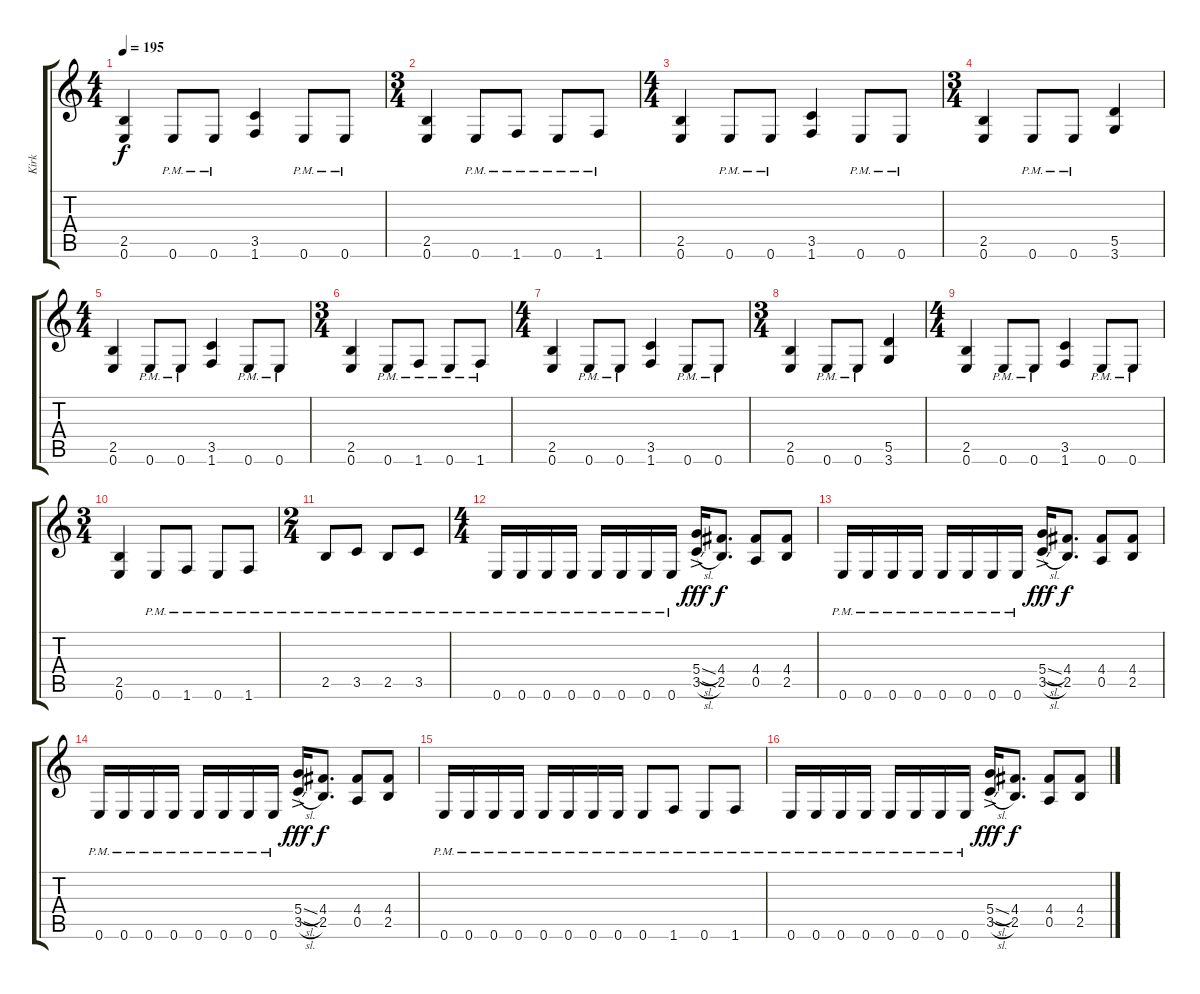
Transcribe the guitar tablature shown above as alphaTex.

\track ("Kirk" "Kirk") {instrument distortionguitar}
\staff {score tabs}
\tuning (E4 B3 G3 D3 A2 E2) {hide}
\ts (4 4)
\tempo 195
\clef g2
\ks c
(2.5 0.6).4{dy f} 0.6{pm}.8 0.6{pm}.8 (3.5 1.6).4 0.6{pm}.8 0.6{pm}.8 |
\ts (3 4)
(2.5 0.6).4 0.6{pm}.8 1.6{pm}.8 0.6{pm}.8 1.6{pm}.8 |
\ts (4 4)
(2.5 0.6).4 0.6{pm}.8 0.6{pm}.8 (3.5 1.6).4 0.6{pm}.8 0.6{pm}.8 |
\ts (3 4)
(2.5 0.6).4 0.6{pm}.8 0.6{pm}.8 (5.5 3.6).4 |
\ts (4 4)
(2.5 0.6).4 0.6{pm}.8 0.6{pm}.8 (3.5 1.6).4 0.6{pm}.8 0.6{pm}.8 |
\ts (3 4)
(2.5 0.6).4 0.6{pm}.8 1.6{pm}.8 0.6{pm}.8 1.6{pm}.8 |
\ts (4 4)
(2.5 0.6).4 0.6{pm}.8 0.6{pm}.8 (3.5 1.6).4 0.6{pm}.8 0.6{pm}.8 |
\ts (3 4)
(2.5 0.6).4 0.6{pm}.8 0.6{pm}.8 (5.5 3.6).4 |
\ts (4 4)
(2.5 0.6).4 0.6{pm}.8 0.6{pm}.8 (3.5 1.6).4 0.6{pm}.8 0.6{pm}.8 |
\ts (3 4)
(2.5 0.6).4 0.6{pm}.8 1.6{pm}.8 0.6{pm}.8 1.6{pm}.8 |
\ts (2 4)
2.5{pm}.8 3.5{pm}.8 2.5{pm}.8 3.5{pm}.8 |
\ts (4 4)
0.6{pm}.16 0.6{pm}.16 0.6{pm}.16 0.6{pm}.16 0.6{pm}.16 0.6{pm}.16 0.6{pm}.16 0.6{pm}.16 (5.4{sl ac} 3.5{sl ac}).16{dy fff} (4.4 2.5).8{d dy f} (4.4 0.5).8 (4.4 2.5).8 |
0.6{pm}.16 0.6{pm}.16 0.6{pm}.16 0.6{pm}.16 0.6{pm}.16 0.6{pm}.16 0.6{pm}.16 0.6{pm}.16 (5.4{sl ac} 3.5{sl ac}).16{dy fff} (4.4 2.5).8{d dy f} (4.4 0.5).8 (4.4 2.5).8 |
0.6{pm}.16 0.6{pm}.16 0.6{pm}.16 0.6{pm}.16 0.6{pm}.16 0.6{pm}.16 0.6{pm}.16 0.6{pm}.16 (5.4{sl ac} 3.5{sl ac}).16{dy fff} (4.4 2.5).8{d dy f} (4.4 0.5).8 (4.4 2.5).8 |
0.6{pm}.16 0.6{pm}.16 0.6{pm}.16 0.6{pm}.16 0.6{pm}.16 0.6{pm}.16 0.6{pm}.16 0.6{pm}.16 0.6{pm}.8 1.6{pm}.8 0.6{pm}.8 1.6{pm}.8 |
0.6{pm}.16 0.6{pm}.16 0.6{pm}.16 0.6{pm}.16 0.6{pm}.16 0.6{pm}.16 0.6{pm}.16 0.6{pm}.16 (5.4{sl ac} 3.5{sl ac}).16{dy fff} (4.4 2.5).8{d dy f} (4.4 0.5).8 (4.4 2.5).8
